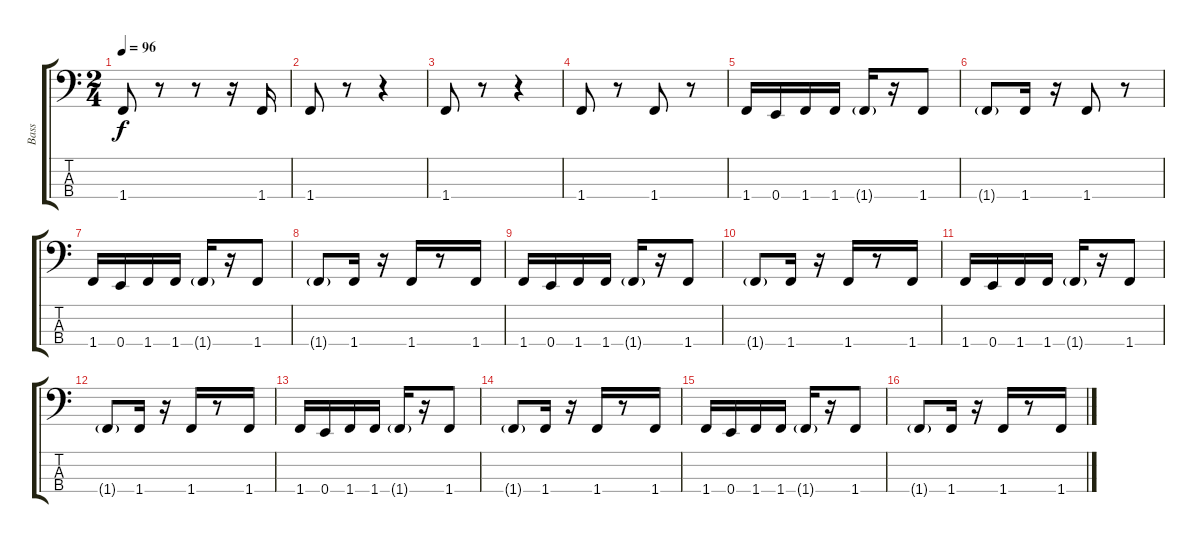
\track ("Bass" "Bass") {instrument electricbassfinger}
\staff {score tabs}
\tuning (G2 D2 A1 E1) {hide}
\ts (2 4)
\tempo 96
\clef f4
\ks c
1.4.8{dy f} r.8 r.8 r.16 1.4.16 |
1.4.8 r.8 r.4 |
1.4.8 r.8 r.4 |
1.4.8 r.8 1.4.8 r.8 |
1.4.16 0.4.16 1.4.16 1.4.16 1.4{g}.16 r.16 1.4.8 |
1.4{g}.8 1.4.16 r.16 1.4.8 r.8 |
1.4.16 0.4.16 1.4.16 1.4.16 1.4{g}.16 r.16 1.4.8 |
1.4{g}.8 1.4.16 r.16 1.4.16 r.8 1.4.16 |
1.4.16 0.4.16 1.4.16 1.4.16 1.4{g}.16 r.16 1.4.8 |
1.4{g}.8 1.4.16 r.16 1.4.16 r.8 1.4.16 |
1.4.16 0.4.16 1.4.16 1.4.16 1.4{g}.16 r.16 1.4.8 |
1.4{g}.8 1.4.16 r.16 1.4.16 r.8 1.4.16 |
1.4.16 0.4.16 1.4.16 1.4.16 1.4{g}.16 r.16 1.4.8 |
1.4{g}.8 1.4.16 r.16 1.4.16 r.8 1.4.16 |
1.4.16 0.4.16 1.4.16 1.4.16 1.4{g}.16 r.16 1.4.8 |
1.4{g}.8 1.4.16 r.16 1.4.16 r.8 1.4.16
